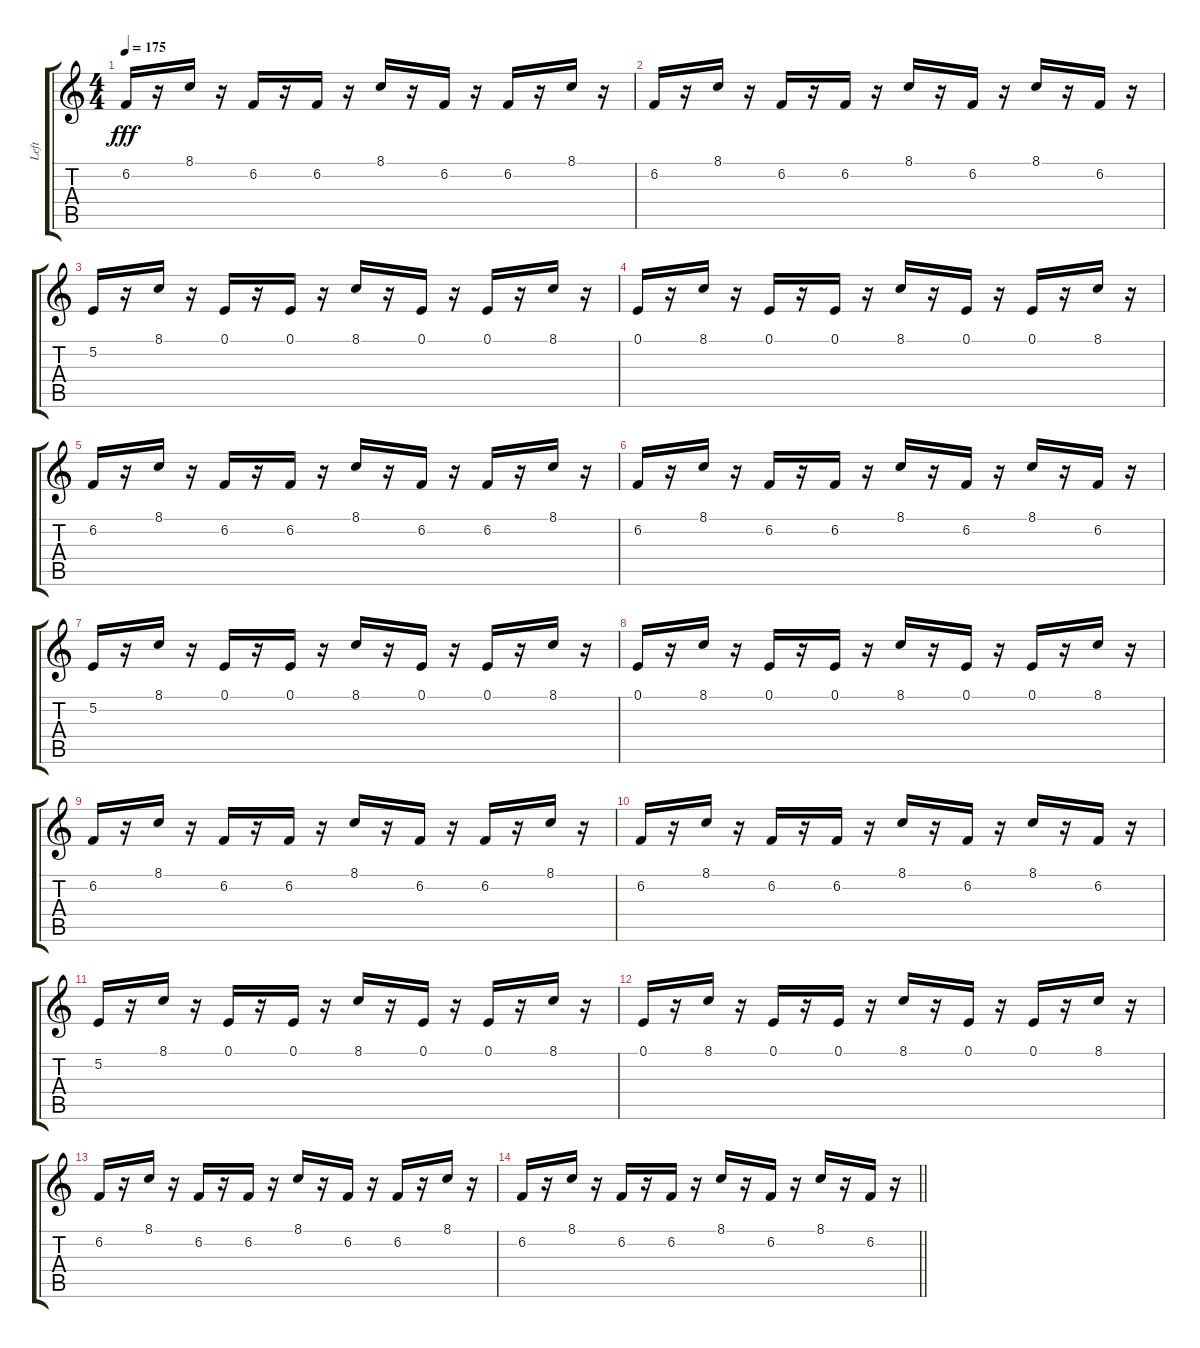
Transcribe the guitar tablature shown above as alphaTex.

\track ("Left" "Left") {instrument electricpiano1}
\staff {score tabs}
\tuning (E4 B3 G3 D3 A2 E2) {hide}
\ts (4 4)
\tempo 175
\clef g2
\ks c
6.2.16{dy fff balance 16} r.16 8.1.16{balance 0} r.16 6.2.16{balance 16} r.16 6.2.16{balance 0} r.16 8.1.16{balance 16} r.16 6.2.16{balance 0} r.16 6.2.16{balance 16} r.16 8.1.16{balance 0} r.16 |
6.2.16{balance 16} r.16 8.1.16{balance 0} r.16 6.2.16{balance 16} r.16 6.2.16{balance 0} r.16 8.1.16{balance 16} r.16 6.2.16{balance 0} r.16 8.1.16{balance 16} r.16 6.2.16{balance 0} r.16 |
5.2.16{balance 16} r.16 8.1.16{balance 0} r.16 0.1.16{balance 16} r.16 0.1.16{balance 0} r.16 8.1.16{balance 16} r.16 0.1.16{balance 0} r.16 0.1.16{balance 16} r.16 8.1.16{balance 0} r.16 |
0.1.16{balance 16} r.16 8.1.16{balance 0} r.16 0.1.16{balance 16} r.16 0.1.16{balance 0} r.16 8.1.16{balance 16} r.16 0.1.16{balance 0} r.16 0.1.16 r.16 8.1.16{balance 16} r.16 |
6.2.16{balance 0} r.16 8.1.16{balance 16} r.16 6.2.16{balance 0} r.16 6.2.16{balance 16} r.16 8.1.16{balance 0} r.16 6.2.16{balance 16} r.16 6.2.16{balance 0} r.16 8.1.16{balance 16} r.16 |
6.2.16{balance 0} r.16 8.1.16{balance 16} r.16 6.2.16{balance 0} r.16 6.2.16{balance 16} r.16 8.1.16{balance 0} r.16 6.2.16{balance 16} r.16 8.1.16{balance 0} r.16 6.2.16{balance 16} r.16 |
5.2.16{balance 0} r.16 8.1.16{balance 16} r.16 0.1.16{balance 0} r.16 0.1.16{balance 16} r.16 8.1.16{balance 0} r.16 0.1.16{balance 16} r.16 0.1.16{balance 0} r.16 8.1.16{balance 16} r.16 |
0.1.16{balance 0} r.16 8.1.16{balance 16} r.16 0.1.16{balance 0} r.16 0.1.16{balance 16} r.16 8.1.16{balance 0} r.16 0.1.16{balance 16} r.16 0.1.16 r.16 8.1.16{balance 0} r.16 |
6.2.16{balance 16} r.16 8.1.16{balance 0} r.16 6.2.16{balance 16} r.16 6.2.16{balance 0} r.16 8.1.16{balance 16} r.16 6.2.16{balance 0} r.16 6.2.16{balance 16} r.16 8.1.16{balance 0} r.16 |
6.2.16{balance 16} r.16 8.1.16{balance 0} r.16 6.2.16{balance 16} r.16 6.2.16{balance 0} r.16 8.1.16{balance 16} r.16 6.2.16{balance 0} r.16 8.1.16{balance 16} r.16 6.2.16{balance 0} r.16 |
5.2.16{balance 16} r.16 8.1.16{balance 0} r.16 0.1.16{balance 16} r.16 0.1.16{balance 0} r.16 8.1.16{balance 16} r.16 0.1.16{balance 0} r.16 0.1.16{balance 16} r.16 8.1.16{balance 0} r.16 |
0.1.16{balance 16} r.16 8.1.16{balance 0} r.16 0.1.16{balance 16} r.16 0.1.16{balance 0} r.16 8.1.16{balance 16} r.16 0.1.16{balance 0} r.16 0.1.16 r.16 8.1.16{balance 16} r.16 |
6.2.16{balance 0} r.16 8.1.16{balance 16} r.16 6.2.16{balance 0} r.16 6.2.16{balance 16} r.16 8.1.16{balance 0} r.16 6.2.16{balance 16} r.16 6.2.16{balance 0} r.16 8.1.16{balance 16} r.16 |
\barLineRight lightlight
6.2.16{balance 0} r.16 8.1.16{balance 16} r.16 6.2.16{balance 0} r.16 6.2.16{balance 16} r.16 8.1.16{balance 0} r.16 6.2.16{balance 16} r.16 8.1.16{balance 0} r.16 6.2.16{balance 16} r.16
